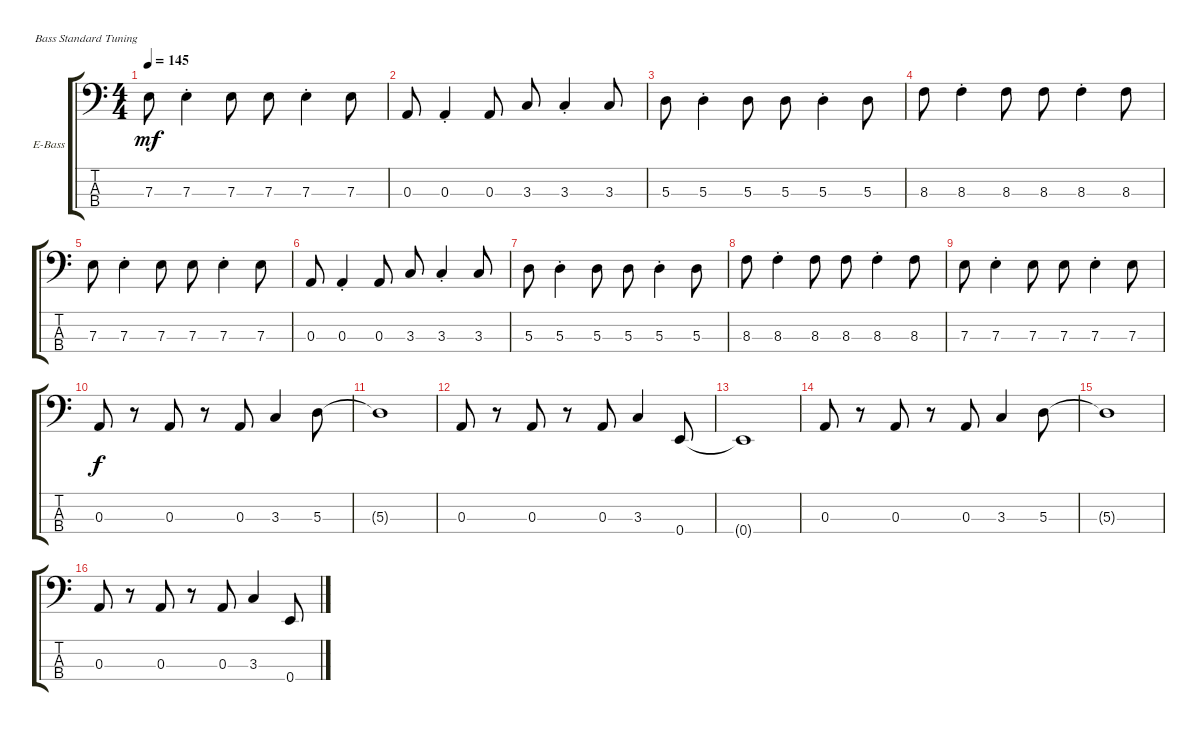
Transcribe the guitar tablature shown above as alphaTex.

\defaultSystemsLayout 4
\bracketExtendMode groupsimilarinstruments
\firstSystemTrackNameOrientation horizontal
\otherSystemsTrackNameOrientation horizontal
\track ("А. Андреев" "E-Bass") {instrument electricbassfinger}
\staff {score tabs}
\tuning (G2 D2 A1 E1)
\ts (4 4)
\tempo 145
\clef f4
\ks c
7.3.8{dy mf} 7.3{st}.4 7.3.8 7.3.8 7.3{st}.4 7.3.8 |
0.3.8 0.3{st}.4 0.3.8 3.3.8 3.3{st}.4 3.3.8 |
5.3.8 5.3{st}.4 5.3.8 5.3.8 5.3{st}.4 5.3.8 |
8.3.8 8.3{st}.4 8.3.8 8.3.8 8.3{st}.4 8.3.8 |
7.3.8 7.3{st}.4 7.3.8 7.3.8 7.3{st}.4 7.3.8 |
0.3.8 0.3{st}.4 0.3.8 3.3.8 3.3{st}.4 3.3.8 |
5.3.8 5.3{st}.4 5.3.8 5.3.8 5.3{st}.4 5.3.8 |
8.3.8 8.3{st}.4 8.3.8 8.3.8 8.3{st}.4 8.3.8 |
7.3.8 7.3{st}.4 7.3.8 7.3.8 7.3{st}.4 7.3.8 |
0.3.8{dy f} r.8 0.3.8 r.8 0.3.8 3.3.4 5.3.8 |
5.3{t}.1 |
0.3.8 r.8 0.3.8 r.8 0.3.8 3.3.4 0.4.8 |
0.4{t}.1 |
0.3.8 r.8 0.3.8 r.8 0.3.8 3.3.4 5.3.8 |
5.3{t}.1 |
0.3.8 r.8 0.3.8 r.8 0.3.8 3.3.4 0.4.8
